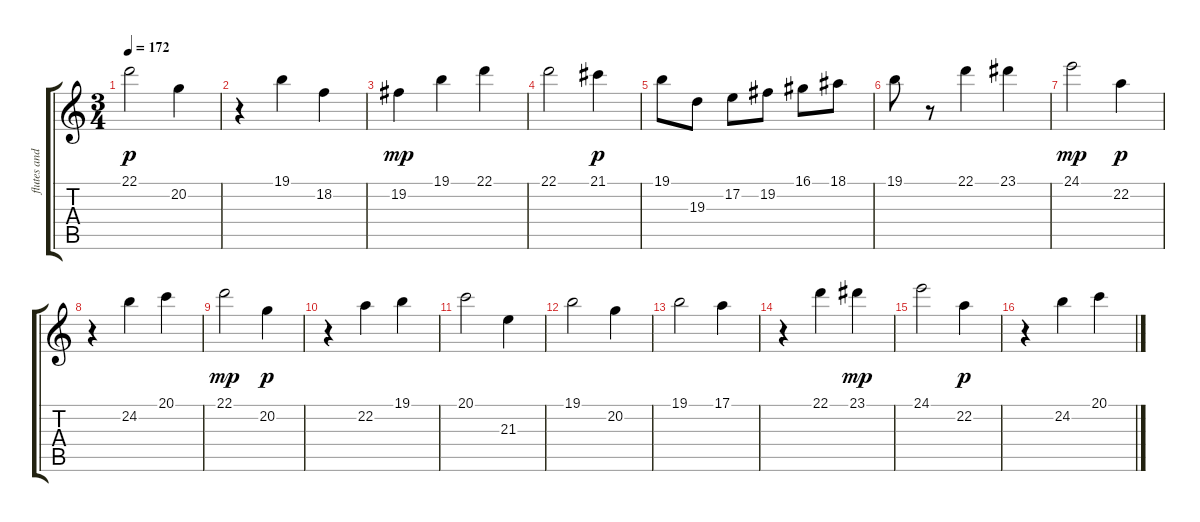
\track ("flutes and piccolo" "flutes and") {instrument flute}
\staff {score tabs}
\tuning (E4 B3 G3 D3 A2 E2) {hide}
\ts (3 4)
\tempo 172
\clef g2
\ks c
22.1.2{dy p} 20.2.4 |
r.4 19.1.4 18.2.4 |
19.2.4{dy mp} 19.1.4 22.1.4 |
22.1.2 21.1.4{dy p} |
19.1.8 19.3.8 17.2.8 19.2.8 16.1.8 18.1.8 |
19.1.8 r.8 22.1.4 23.1.4 |
24.1.2{dy mp} 22.2.4{dy p} |
r.4 24.2.4 20.1.4 |
22.1.2{dy mp} 20.2.4{dy p} |
r.4 22.2.4 19.1.4 |
20.1.2 21.3.4 |
19.1.2 20.2.4 |
19.1.2 17.1.4 |
r.4 22.1.4 23.1.4{dy mp} |
24.1.2 22.2.4{dy p} |
r.4 24.2.4 20.1.4
